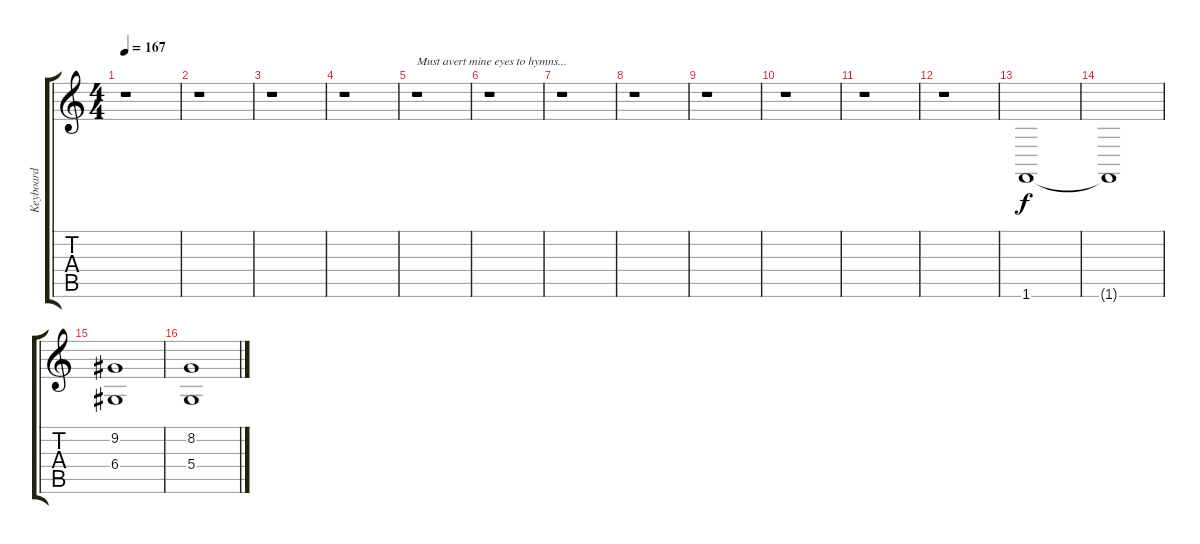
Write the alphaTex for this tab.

\track ("Keyboard" "Keyboard") {instrument pad4choir}
\staff {score tabs}
\tuning (E4 B3 G3 D3 A2 E2) {hide}
\ts (4 4)
\tempo 167
\clef g2
\ks c
r.1{dy f} |
r.1 |
r.1 |
r.1 |
r.1{txt "Must avert mine eyes to hymns..."} |
r.1 |
r.1 |
r.1 |
r.1 |
r.1 |
r.1 |
r.1 |
1.6.1 |
1.6{t}.1 |
(9.2 6.4).1 |
(8.2 5.4).1
